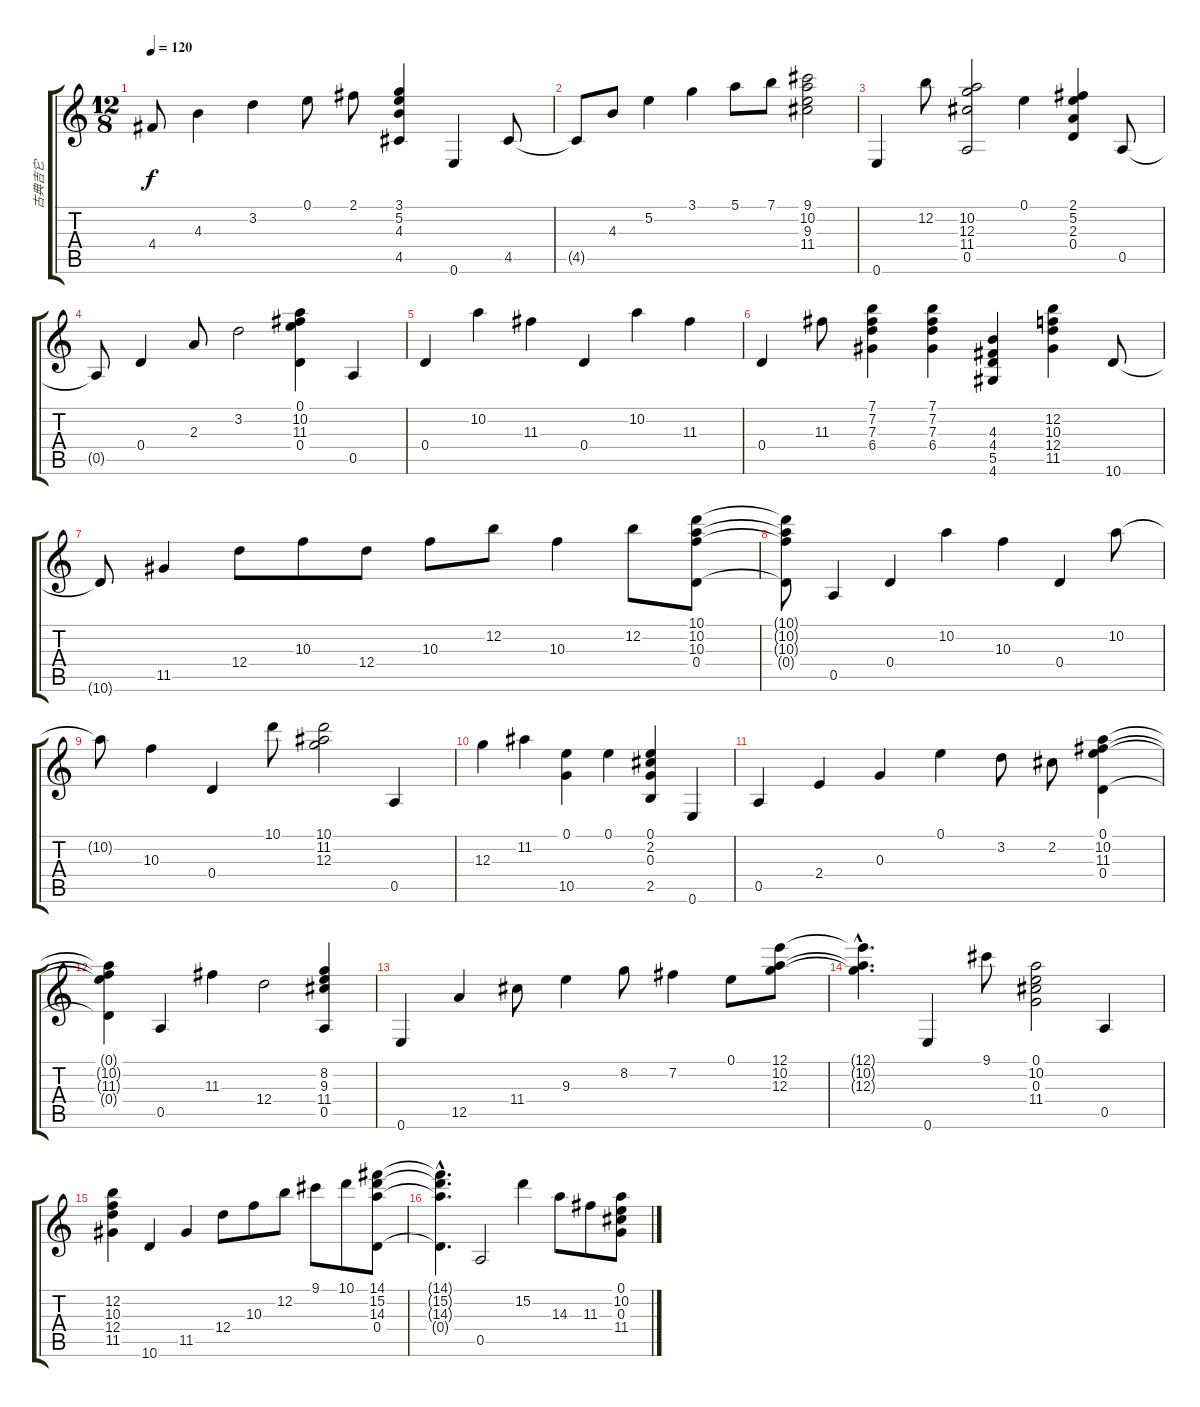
\track ("古典吉它" "古典吉它") {instrument acousticguitarnylon}
\staff {score tabs}
\tuning (E4 B3 G3 D3 A2 E2) {hide}
\ts (12 8)
\tempo 120
\clef g2
\ks c
4.4{t}.8{dy f} 4.3.4 3.2.4 0.1.8 2.1.8 (3.1 5.2 4.3 4.5).4 0.6.4 4.5.8 |
4.5{t}.8 4.3.8 5.2.4 3.1.4 5.1.8 7.1.8 (9.1 10.2 9.3 11.4).2 |
0.6.4 12.2.8 (10.2 12.3 11.4 0.5).2 0.1.4 (2.1 5.2 2.3 0.4).4 0.5.8 |
0.5{t}.8 0.4.4 2.3.8 3.2.2 (0.1 10.2 11.3 0.4).4 0.5.4 |
0.4.4 10.2.4 11.3.4 0.4.4 10.2.4 11.3.4 |
0.4.4 11.3.8 (7.1 7.2 7.3 6.4).4 (7.1 7.2 7.3 6.4).4 (4.3 4.4 5.5 4.6).4 (12.2 10.3 12.4 11.5).4 10.6.8 |
10.6{t}.8 11.5.4 12.4.8 10.3.8 12.4.8 10.3.8 12.2.8 10.3.4 12.2.8 (10.1 10.2 10.3 0.4).8 |
(10.1{t} 10.2{t} 10.3{t} 0.4{t}).8 0.5.4 0.4.4 10.2.4 10.3.4 0.4.4 10.2.8 |
10.2{t}.8 10.3.4 0.4.4 10.1.8 (10.1 11.2 12.3).2 0.5.4 |
12.3.4 11.2.4 (0.1 10.5).4 0.1.4 (0.1 2.2 0.3 2.5).4 0.6.4 |
0.5.4 2.4.4 0.3.4 0.1.4 3.2.8 2.2.8 (0.1 10.2 11.3 0.4).4 |
(0.1{t} 10.2{t} 11.3{t} 0.4{t}).4 0.5.4 11.3.4 12.4.2 (8.2 9.3 11.4 0.5).4 |
0.6.4 12.5.4 11.4.8 9.3.4 8.2.8 7.2.4 0.1.8 (12.1 10.2 12.3).8 |
(12.1{hac t} 10.2{hac t} 12.3{hac t}).4{d} 0.6.4 9.1.8 (0.1 10.2 0.3 11.4).2 0.5.4 |
(12.2 10.3 12.4 11.5).4 10.6.4 11.5.4 12.4.8 10.3.8 12.2.8 9.1.8 10.1.8 (14.1 15.2 14.3 0.4).8 |
(14.1{hac t} 15.2{hac t} 14.3{hac t} 0.4{hac t}).4{d} 0.5.2 15.2.4 14.3.8 11.3.8 (0.1 10.2 0.3 11.4).8
